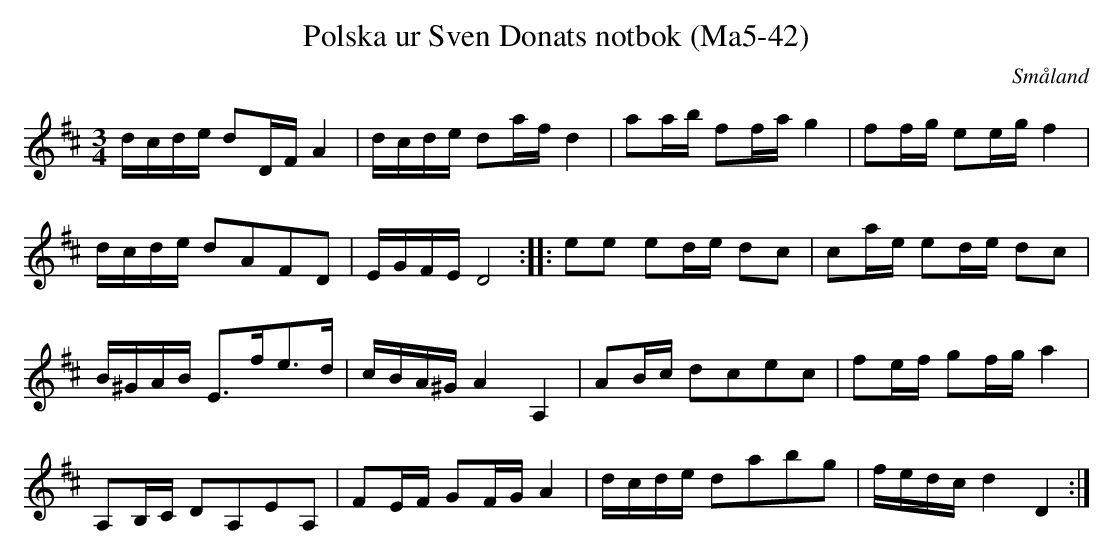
X:1
T:Polska ur Sven Donats notbok (Ma5-42)
O:Småland
M:3/4
L:1/8
K:D
d/c/d/e/ dD/F/ A2|d/c/d/e/ da/f/ d2|aa/b/ ff/a/ g2|ff/g/ ee/g/ f2|
d/c/d/e/ dAFD|E/G/F/E/ D4:| |:ee ed/e/ dc|ca/e/ ed/e/ dc|
B/^G/A/B/ E>fe>d|c/B/A/^G/ A2 A,2|AB/c/ dcec|fe/f/ gf/g/ a2|
A,B,/C/ DA,EA,|FE/F/ GF/G/ A2|d/c/d/e/ dabg|f/e/d/c/ d2 D2:|
